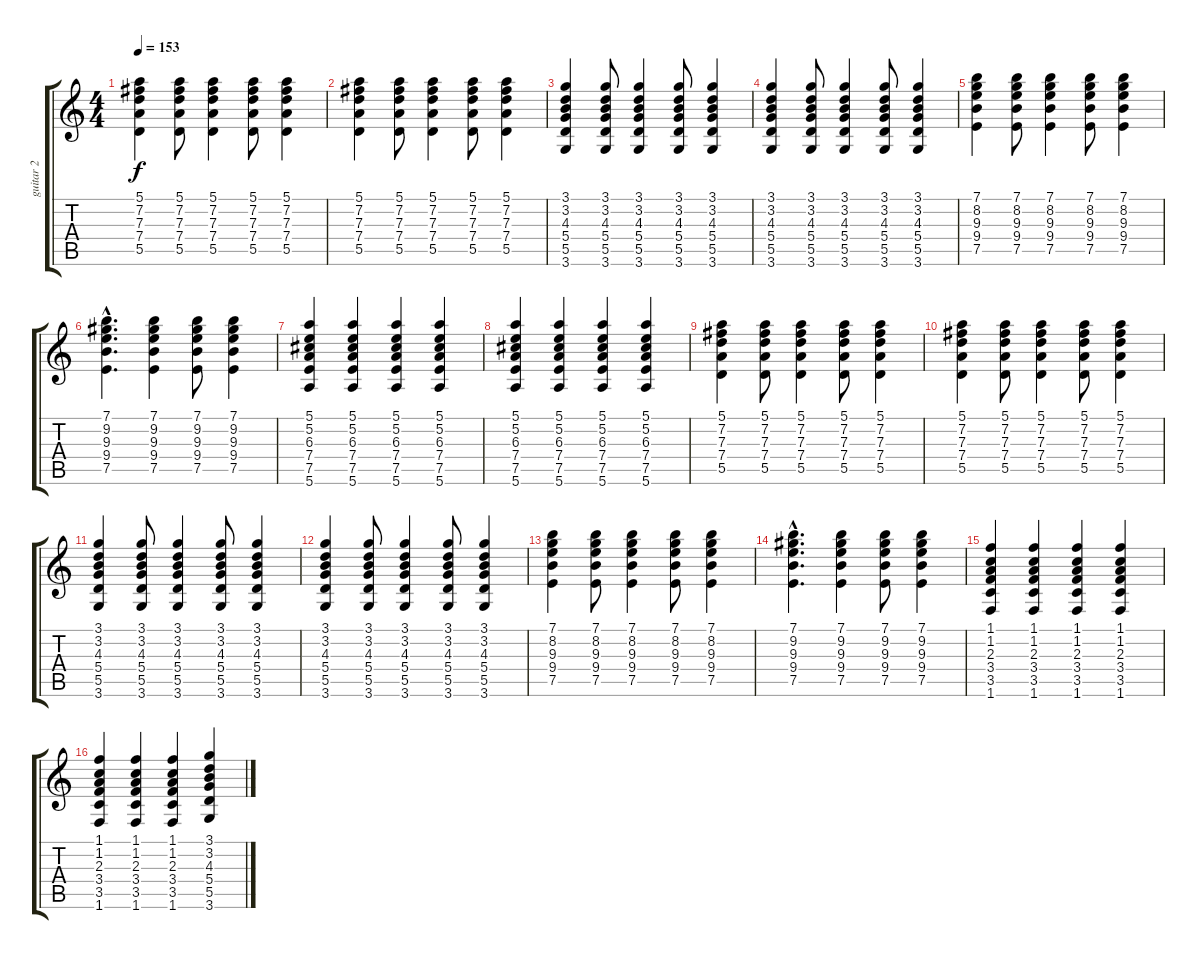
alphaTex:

\track ("guitar 2" "guitar 2") {instrument overdrivenguitar}
\staff {score tabs}
\tuning (E4 B3 G3 D3 A2 E2) {hide}
\ts (4 4)
\tempo 153
\clef g2
\ks c
(5.1 7.2 7.3 7.4 5.5).4{dy f} (5.1 7.2 7.3 7.4 5.5).8 (5.1 7.2 7.3 7.4 5.5).4 (5.1 7.2 7.3 7.4 5.5).8 (5.1 7.2 7.3 7.4 5.5).4 |
(5.1 7.2 7.3 7.4 5.5).4 (5.1 7.2 7.3 7.4 5.5).8 (5.1 7.2 7.3 7.4 5.5).4 (5.1 7.2 7.3 7.4 5.5).8 (5.1 7.2 7.3 7.4 5.5).4 |
(3.1 3.2 4.3 5.4 5.5 3.6).4 (3.1 3.2 4.3 5.4 5.5 3.6).8 (3.1 3.2 4.3 5.4 5.5 3.6).4 (3.1 3.2 4.3 5.4 5.5 3.6).8 (3.1 3.2 4.3 5.4 5.5 3.6).4 |
(3.1 3.2 4.3 5.4 5.5 3.6).4 (3.1 3.2 4.3 5.4 5.5 3.6).8 (3.1 3.2 4.3 5.4 5.5 3.6).4 (3.1 3.2 4.3 5.4 5.5 3.6).8 (3.1 3.2 4.3 5.4 5.5 3.6).4 |
(7.1 8.2 9.3 9.4 7.5).4 (7.1 8.2 9.3 9.4 7.5).8 (7.1 8.2 9.3 9.4 7.5).4 (7.1 8.2 9.3 9.4 7.5).8 (7.1 8.2 9.3 9.4 7.5).4 |
(7.1{hac} 9.2{hac} 9.3{hac} 9.4{hac} 7.5{hac}).4{d} (7.1 9.2 9.3 9.4 7.5).4 (7.1 9.2 9.3 9.4 7.5).8 (7.1 9.2 9.3 9.4 7.5).4 |
(5.1 5.2 6.3 7.4 7.5 5.6).4 (5.1 5.2 6.3 7.4 7.5 5.6).4 (5.1 5.2 6.3 7.4 7.5 5.6).4 (5.1 5.2 6.3 7.4 7.5 5.6).4 |
(5.1 5.2 6.3 7.4 7.5 5.6).4 (5.1 5.2 6.3 7.4 7.5 5.6).4 (5.1 5.2 6.3 7.4 7.5 5.6).4 (5.1 5.2 6.3 7.4 7.5 5.6).4 |
(5.1 7.2 7.3 7.4 5.5).4 (5.1 7.2 7.3 7.4 5.5).8 (5.1 7.2 7.3 7.4 5.5).4 (5.1 7.2 7.3 7.4 5.5).8 (5.1 7.2 7.3 7.4 5.5).4 |
(5.1 7.2 7.3 7.4 5.5).4 (5.1 7.2 7.3 7.4 5.5).8 (5.1 7.2 7.3 7.4 5.5).4 (5.1 7.2 7.3 7.4 5.5).8 (5.1 7.2 7.3 7.4 5.5).4 |
(3.1 3.2 4.3 5.4 5.5 3.6).4 (3.1 3.2 4.3 5.4 5.5 3.6).8 (3.1 3.2 4.3 5.4 5.5 3.6).4 (3.1 3.2 4.3 5.4 5.5 3.6).8 (3.1 3.2 4.3 5.4 5.5 3.6).4 |
(3.1 3.2 4.3 5.4 5.5 3.6).4 (3.1 3.2 4.3 5.4 5.5 3.6).8 (3.1 3.2 4.3 5.4 5.5 3.6).4 (3.1 3.2 4.3 5.4 5.5 3.6).8 (3.1 3.2 4.3 5.4 5.5 3.6).4 |
(7.1 8.2 9.3 9.4 7.5).4 (7.1 8.2 9.3 9.4 7.5).8 (7.1 8.2 9.3 9.4 7.5).4 (7.1 8.2 9.3 9.4 7.5).8 (7.1 8.2 9.3 9.4 7.5).4 |
(7.1{hac} 9.2{hac} 9.3{hac} 9.4{hac} 7.5{hac}).4{d} (7.1 9.2 9.3 9.4 7.5).4 (7.1 9.2 9.3 9.4 7.5).8 (7.1 9.2 9.3 9.4 7.5).4 |
(1.1 1.2 2.3 3.4 3.5 1.6).4 (1.1 1.2 2.3 3.4 3.5 1.6).4 (1.1 1.2 2.3 3.4 3.5 1.6).4 (1.1 1.2 2.3 3.4 3.5 1.6).4 |
(1.1 1.2 2.3 3.4 3.5 1.6).4 (1.1 1.2 2.3 3.4 3.5 1.6).4 (1.1 1.2 2.3 3.4 3.5 1.6).4 (3.1 3.2 4.3 5.4 5.5 3.6).4
